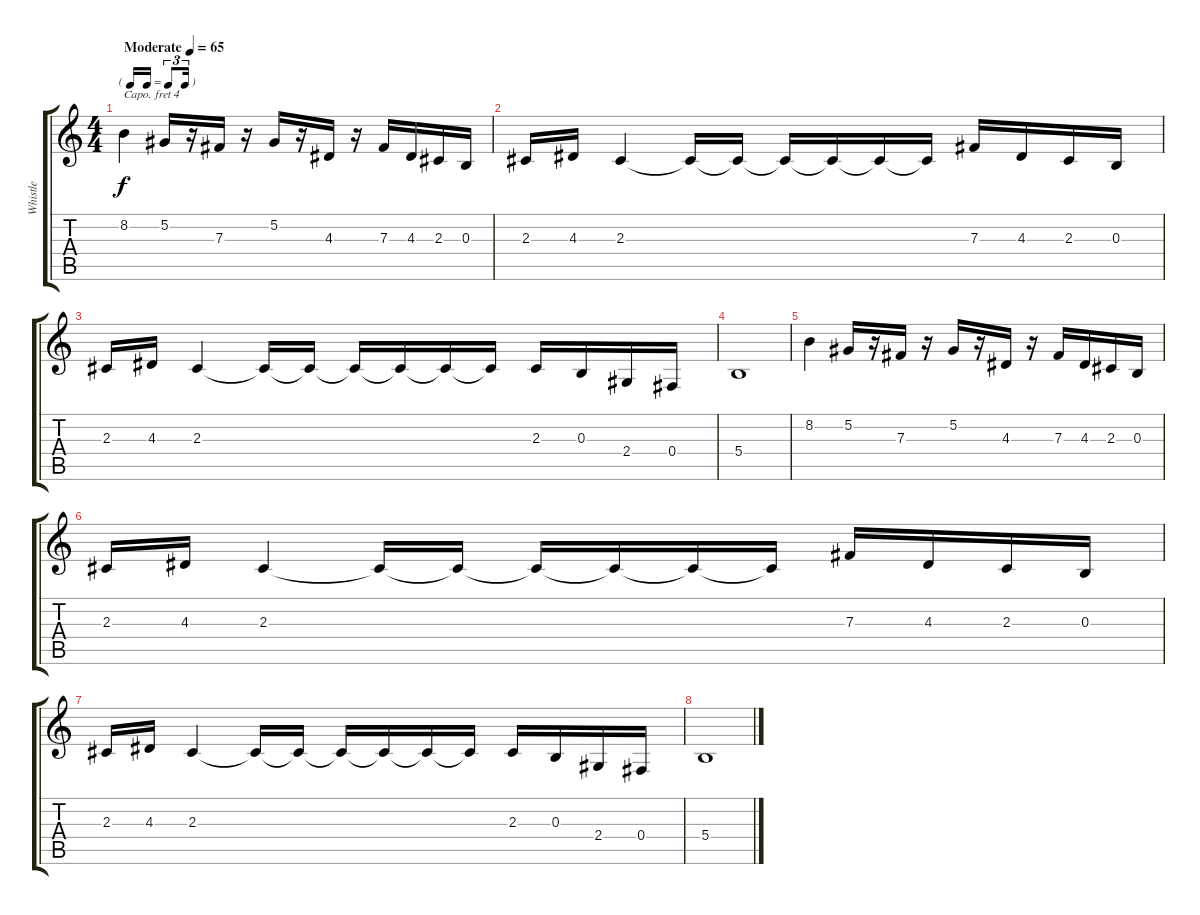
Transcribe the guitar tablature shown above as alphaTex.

\track ("Whistle" "Whistle") {instrument trumpet}
\staff {score tabs}
\capo 4
\tuning (E4 B3 G3 D3 A2 E2) {hide}
\ts (4 4)
\tf triplet16th
\tempo (65 "Moderate")
\clef g2
\ks c
8.2.4{dy f instrument trumpet} 5.2.16 r.16 7.3.16 r.16 5.2.16 r.16 4.3.16 r.16 7.3.16 4.3.16 2.3.16 0.3.16 |
2.3.16 4.3.16 2.3.4 2.3{t}.16 2.3{t}.16 2.3{t}.16 2.3{t}.16 2.3{t}.16 2.3{t}.16 7.3.16 4.3.16 2.3.16 0.3.16 |
2.3.16 4.3.16 2.3.4 2.3{t}.16 2.3{t}.16 2.3{t}.16 2.3{t}.16 2.3{t}.16 2.3{t}.16 2.3.16 0.3.16 2.4.16 0.4.16 |
5.4.1 |
8.2.4 5.2.16 r.16 7.3.16 r.16 5.2.16 r.16 4.3.16 r.16 7.3.16 4.3.16 2.3.16 0.3.16 |
2.3.16 4.3.16 2.3.4 2.3{t}.16 2.3{t}.16 2.3{t}.16 2.3{t}.16 2.3{t}.16 2.3{t}.16 7.3.16 4.3.16 2.3.16 0.3.16 |
2.3.16 4.3.16 2.3.4 2.3{t}.16 2.3{t}.16 2.3{t}.16 2.3{t}.16 2.3{t}.16 2.3{t}.16 2.3.16 0.3.16 2.4.16 0.4.16 |
5.4.1
